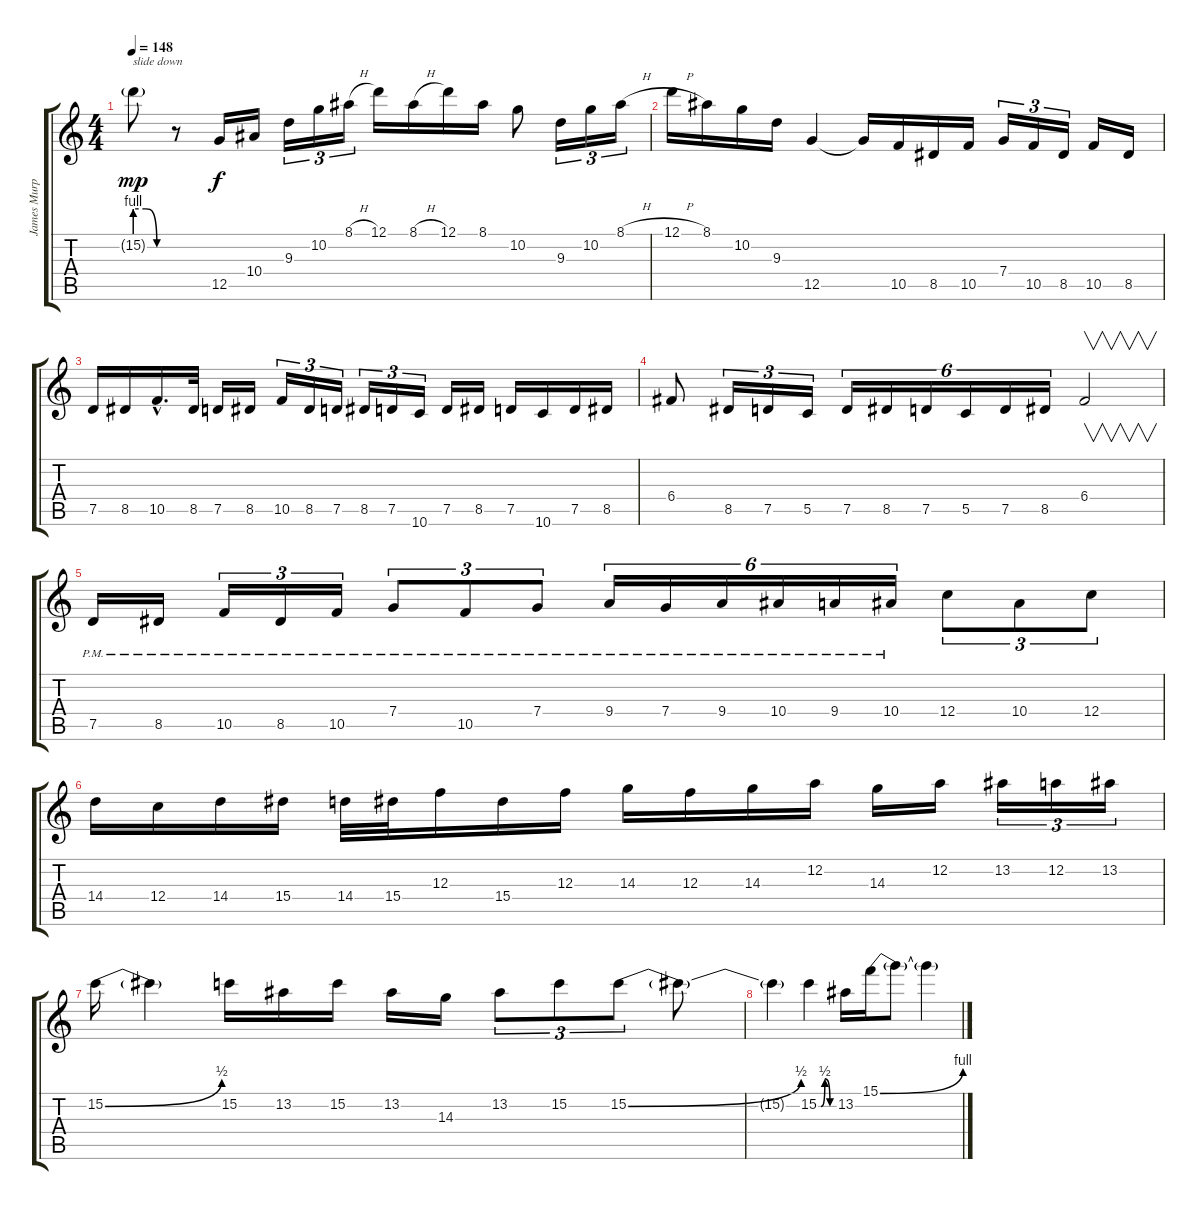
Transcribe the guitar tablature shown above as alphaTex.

\track ("James Murphy" "James Murp") {instrument distortionguitar}
\staff {score tabs}
\tuning (D4 A3 F3 C3 G2 D2) {hide}
\ts (4 4)
\tempo 148
\clef g2
\ks c
15.2{be (custom 0 4 20 4 40 0 60 0) g}.8{txt "slide down" dy mp} r.8 12.5.16{dy f} 10.4.16 9.3.16{tu (3 2)} 10.2.16{tu (3 2)} 8.1{h}.16{tu (3 2)} 12.1.16 8.1{h}.16 12.1.16 8.1.16 10.2.8 9.3.16{tu (3 2)} 10.2.16{tu (3 2)} 8.1{h}.16{tu (3 2)} |
12.1{h}.16 8.1.16 10.2.16 9.3.16 12.5.4 12.5{t}.16 10.5.16 8.5.16 10.5.16 7.4.16{tu (3 2)} 10.5.16{tu (3 2)} 8.5.16{tu (3 2)} 10.5.16 8.5.16 |
7.5.16 8.5.16 10.5{hac}.16{d} 8.5.32 7.5.16 8.5.16 10.5.16{tu (3 2)} 8.5.16{tu (3 2)} 7.5.16{tu (3 2)} 8.5.16{tu (3 2)} 7.5.16{tu (3 2)} 10.6.16{tu (3 2)} 7.5.16 8.5.16 7.5.16 10.6.16 7.5.16 8.5.16 |
6.4.8 8.5.16{tu (3 2)} 7.5.16{tu (3 2)} 5.5.16{tu (3 2)} 7.5.16{tu (6 4)} 8.5.16{tu (6 4)} 7.5.16{tu (6 4)} 5.5.16{tu (6 4)} 7.5.16{tu (6 4)} 8.5.16{tu (6 4)} 6.4.2{v} |
7.5{pm}.16 8.5{pm}.16 10.5{pm}.16{tu (3 2)} 8.5{pm}.16{tu (3 2)} 10.5{pm}.16{tu (3 2)} 7.4{pm}.8{tu (3 2)} 10.5{pm}.8{tu (3 2)} 7.4{pm}.8{tu (3 2)} 9.4{pm}.16{tu (6 4)} 7.4{pm}.16{tu (6 4)} 9.4{pm}.16{tu (6 4)} 10.4{pm}.16{tu (6 4)} 9.4{pm}.16{tu (6 4)} 10.4{pm}.16{tu (6 4)} 12.4.8{tu (3 2)} 10.4.8{tu (3 2)} 12.4.8{tu (3 2)} |
14.4.16 12.4.16 14.4.16 15.4.16 14.4.32 15.4.32 12.3.16 15.4.16 12.3.16 14.3.16 12.3.16 14.3.16 12.2.16 14.3.16 12.2.16 13.2.16{tu (3 2)} 12.2.16{tu (3 2)} 13.2.16{tu (3 2)} |
15.2{be (bend 0 0 60 2)}.16 15.2{t}.4 15.2.16 13.2.16 15.2.16 13.2.16 14.3.16 13.2.8{tu (3 2)} 15.2.8{tu (3 2)} 15.2{be (bend 0 0 60 2)}.8{tu (3 2)} 15.2{t}.8 |
15.2{t}.4 15.2{be (custom 0 0 10 0 25 2 45 0 60 0)}.4 13.2.16 15.1{be (bend 0 0 60 4)}.16 15.1{t}.8 15.1{t}.4
